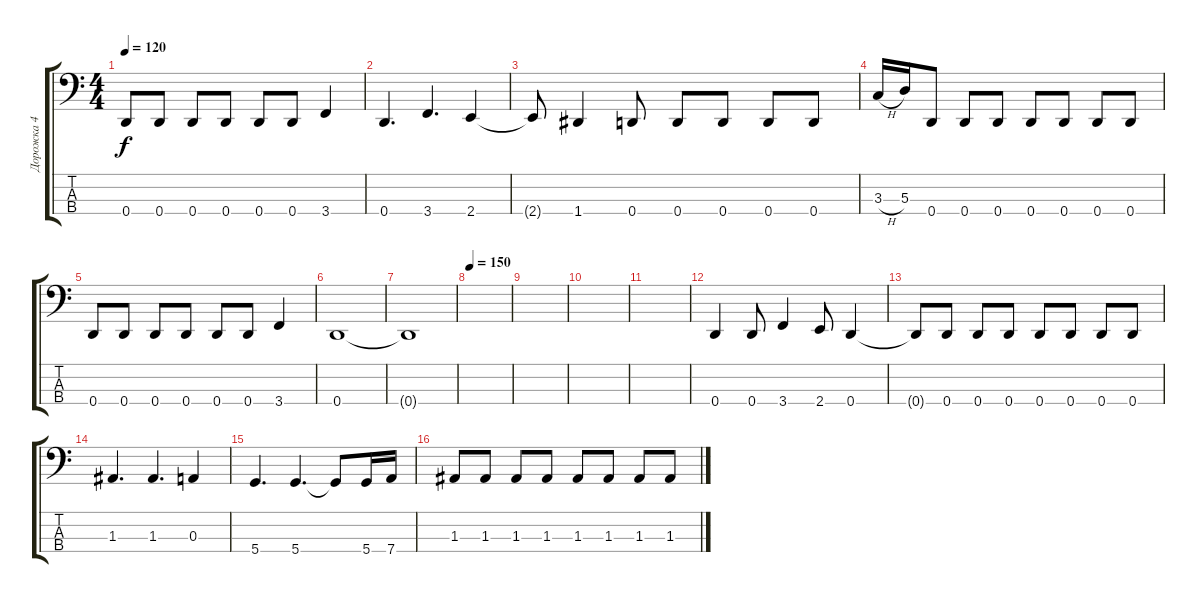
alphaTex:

\track ("Дорожка 4" "Дорожка 4") {instrument electricbasspick}
\staff {score tabs}
\tuning (G2 D2 A1 D1) {hide}
\ts (4 4)
\tempo 120
\clef f4
\ks c
0.4.8{dy f} 0.4.8 0.4.8 0.4.8 0.4.8 0.4.8 3.4.4 |
0.4.4{d} 3.4.4{d} 2.4.4 |
2.4{t}.8 1.4.4 0.4.8 0.4.8 0.4.8 0.4.8 0.4.8 |
3.3{h}.16 5.3.16 0.4.8 0.4.8 0.4.8 0.4.8 0.4.8 0.4.8 0.4.8 |
0.4.8 0.4.8 0.4.8 0.4.8 0.4.8 0.4.8 3.4.4 |
0.4.1 |
0.4{t}.1 |
\tempo 150
|
|
|
|
0.4.4 0.4.8 3.4.4 2.4.8 0.4.4 |
0.4{t}.8 0.4.8 0.4.8 0.4.8 0.4.8 0.4.8 0.4.8 0.4.8 |
1.3.4{d} 1.3.4{d} 0.3.4 |
5.4.4{d} 5.4.4{d} 5.4{t}.8 5.4.16 7.4.16 |
1.3.8 1.3.8 1.3.8 1.3.8 1.3.8 1.3.8 1.3.8 1.3.8
